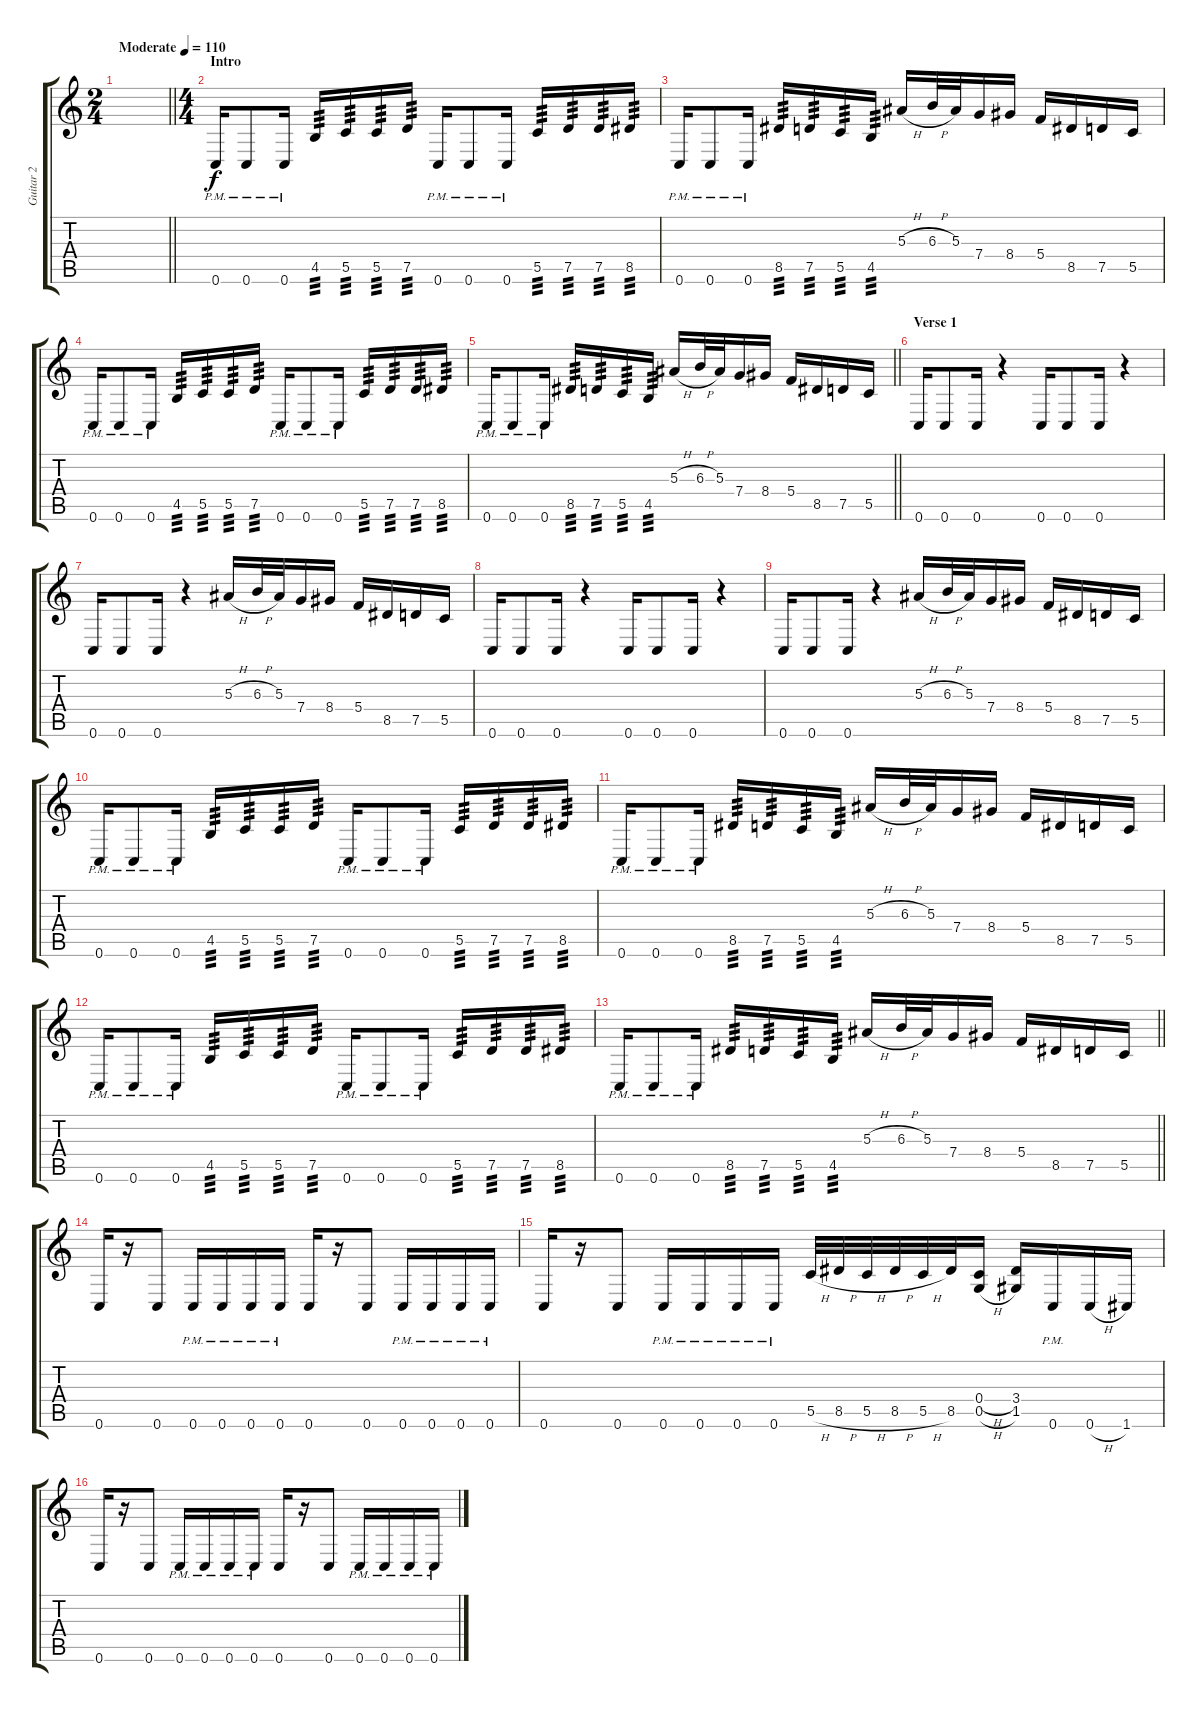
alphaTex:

\track ("Guitar 2" "Guitar 2") {instrument distortionguitar}
\staff {score tabs}
\tuning (D4 A3 F3 C3 G2 C2) {hide}
\ts (2 4)
\tempo (110 "Moderate")
\clef g2
\barLineRight lightlight
\ks c
|
\ts (4 4)
\section ("" "Intro")
0.6{pm}.16 0.6{pm}.8 0.6{pm}.16 4.5.16{tp 3} 5.5.16{tp 3} 5.5.16{tp 3} 7.5.16{tp 3} 0.6{pm}.16 0.6{pm}.8 0.6{pm}.16 5.5.16{tp 3} 7.5.16{tp 3} 7.5.16{tp 3} 8.5.16{tp 3} |
0.6{pm}.16 0.6{pm}.8 0.6{pm}.16 8.5.16{tp 3} 7.5.16{tp 3} 5.5.16{tp 3} 4.5.16{tp 3} 5.3{h}.16 6.3{h}.32 5.3.32 7.4.16 8.4.16 5.4.16 8.5.16 7.5.16 5.5.16 |
0.6{pm}.16 0.6{pm}.8 0.6{pm}.16 4.5.16{tp 3} 5.5.16{tp 3} 5.5.16{tp 3} 7.5.16{tp 3} 0.6{pm}.16 0.6{pm}.8 0.6{pm}.16 5.5.16{tp 3} 7.5.16{tp 3} 7.5.16{tp 3} 8.5.16{tp 3} |
\barLineRight lightlight
0.6{pm}.16 0.6{pm}.8 0.6{pm}.16 8.5.16{tp 3} 7.5.16{tp 3} 5.5.16{tp 3} 4.5.16{tp 3} 5.3{h}.16 6.3{h}.32 5.3.32 7.4.16 8.4.16 5.4.16 8.5.16 7.5.16 5.5.16 |
\section ("" "Verse 1")
0.6.16 0.6.8 0.6.16 r.4 0.6.16 0.6.8 0.6.16 r.4 |
0.6.16 0.6.8 0.6.16 r.4 5.3{h}.16 6.3{h}.32 5.3.32 7.4.16 8.4.16 5.4.16 8.5.16 7.5.16 5.5.16 |
0.6.16 0.6.8 0.6.16 r.4 0.6.16 0.6.8 0.6.16 r.4 |
0.6.16 0.6.8 0.6.16 r.4 5.3{h}.16 6.3{h}.32 5.3.32 7.4.16 8.4.16 5.4.16 8.5.16 7.5.16 5.5.16 |
0.6{pm}.16 0.6{pm}.8 0.6{pm}.16 4.5.16{tp 3} 5.5.16{tp 3} 5.5.16{tp 3} 7.5.16{tp 3} 0.6{pm}.16 0.6{pm}.8 0.6{pm}.16 5.5.16{tp 3} 7.5.16{tp 3} 7.5.16{tp 3} 8.5.16{tp 3} |
0.6{pm}.16 0.6{pm}.8 0.6{pm}.16 8.5.16{tp 3} 7.5.16{tp 3} 5.5.16{tp 3} 4.5.16{tp 3} 5.3{h}.16 6.3{h}.32 5.3.32 7.4.16 8.4.16 5.4.16 8.5.16 7.5.16 5.5.16 |
0.6{pm}.16 0.6{pm}.8 0.6{pm}.16 4.5.16{tp 3} 5.5.16{tp 3} 5.5.16{tp 3} 7.5.16{tp 3} 0.6{pm}.16 0.6{pm}.8 0.6{pm}.16 5.5.16{tp 3} 7.5.16{tp 3} 7.5.16{tp 3} 8.5.16{tp 3} |
\barLineRight lightlight
0.6{pm}.16 0.6{pm}.8 0.6{pm}.16 8.5.16{tp 3} 7.5.16{tp 3} 5.5.16{tp 3} 4.5.16{tp 3} 5.3{h}.16 6.3{h}.32 5.3.32 7.4.16 8.4.16 5.4.16 8.5.16 7.5.16 5.5.16 |
0.6.16 r.16 0.6.8 0.6{pm}.16 0.6{pm}.16 0.6{pm}.16 0.6{pm}.16 0.6.16 r.16 0.6.8 0.6{pm}.16 0.6{pm}.16 0.6{pm}.16 0.6{pm}.16 |
0.6.16 r.16 0.6.8 0.6{pm}.16 0.6{pm}.16 0.6{pm}.16 0.6{pm}.16 5.5{h}.32 8.5{h}.32 5.5{h}.32 8.5{h}.32 5.5{h}.32 8.5.32 (0.4{h} 0.5{h}).16 (3.4 1.5).16 0.6{pm}.16 0.6{h}.16 1.6.16 |
0.6.16 r.16 0.6.8 0.6{pm}.16 0.6{pm}.16 0.6{pm}.16 0.6{pm}.16 0.6.16 r.16 0.6.8 0.6{pm}.16 0.6{pm}.16 0.6{pm}.16 0.6{pm}.16
